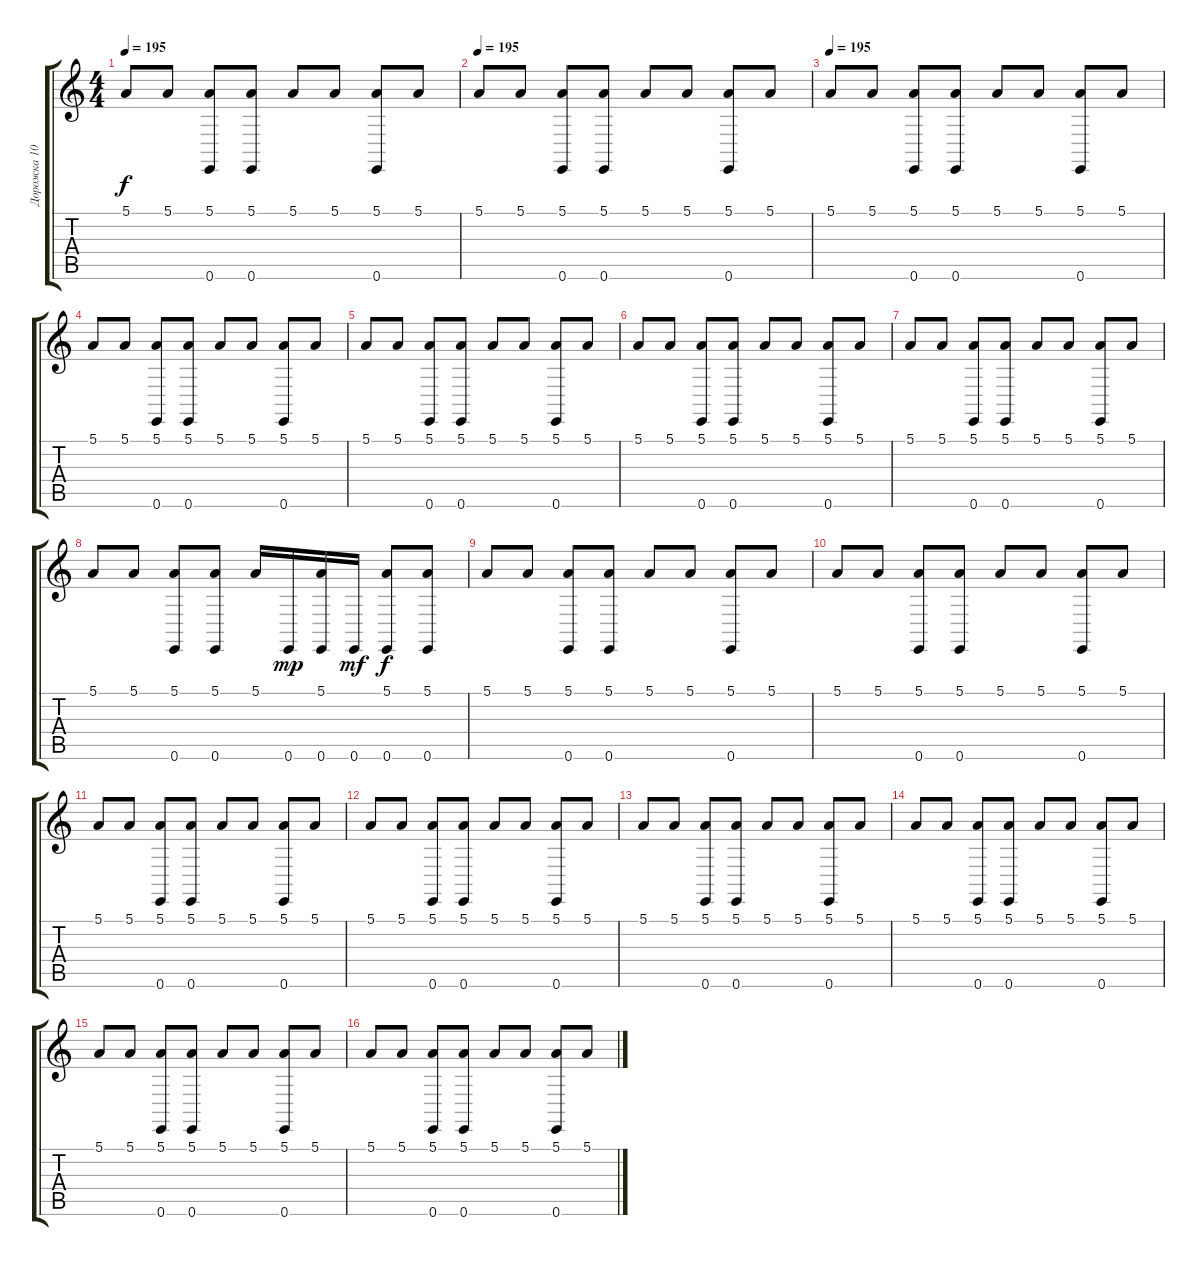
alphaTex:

\track ("Дорожка 10" "Дорожка 10") {instrument acousticgrandpiano}
\staff {score tabs}
\tuning (E4 B3 G3 D3 A2 E2) {hide}
\ts (4 4)
\tempo 195
\clef g2
\ks c
5.1.8{dy f} 5.1.8 (5.1 0.6).8 (5.1 0.6).8 5.1.8 5.1.8 (5.1 0.6).8 5.1.8 |
\tempo 195
5.1.8 5.1.8 (5.1 0.6).8 (5.1 0.6).8 5.1.8 5.1.8 (5.1 0.6).8 5.1.8 |
\tempo 195
5.1.8 5.1.8 (5.1 0.6).8 (5.1 0.6).8 5.1.8 5.1.8 (5.1 0.6).8 5.1.8 |
5.1.8 5.1.8 (5.1 0.6).8 (5.1 0.6).8 5.1.8 5.1.8 (5.1 0.6).8 5.1.8 |
5.1.8 5.1.8 (5.1 0.6).8 (5.1 0.6).8 5.1.8 5.1.8 (5.1 0.6).8 5.1.8 |
5.1.8 5.1.8 (5.1 0.6).8 (5.1 0.6).8 5.1.8 5.1.8 (5.1 0.6).8 5.1.8 |
5.1.8 5.1.8 (5.1 0.6).8 (5.1 0.6).8 5.1.8 5.1.8 (5.1 0.6).8 5.1.8 |
5.1.8 5.1.8 (5.1 0.6).8 (5.1 0.6).8 5.1.16 0.6.16{dy mp} (5.1 0.6).16 0.6.16{dy mf} (5.1 0.6).8{dy f} (5.1 0.6).8 |
5.1.8 5.1.8 (5.1 0.6).8 (5.1 0.6).8 5.1.8 5.1.8 (5.1 0.6).8 5.1.8 |
5.1.8 5.1.8 (5.1 0.6).8 (5.1 0.6).8 5.1.8 5.1.8 (5.1 0.6).8 5.1.8 |
5.1.8 5.1.8 (5.1 0.6).8 (5.1 0.6).8 5.1.8 5.1.8 (5.1 0.6).8 5.1.8 |
5.1.8 5.1.8 (5.1 0.6).8 (5.1 0.6).8 5.1.8 5.1.8 (5.1 0.6).8 5.1.8 |
5.1.8 5.1.8 (5.1 0.6).8 (5.1 0.6).8 5.1.8 5.1.8 (5.1 0.6).8 5.1.8 |
5.1.8 5.1.8 (5.1 0.6).8 (5.1 0.6).8 5.1.8 5.1.8 (5.1 0.6).8 5.1.8 |
5.1.8 5.1.8 (5.1 0.6).8 (5.1 0.6).8 5.1.8 5.1.8 (5.1 0.6).8 5.1.8 |
5.1.8 5.1.8 (5.1 0.6).8 (5.1 0.6).8 5.1.8 5.1.8 (5.1 0.6).8 5.1.8
